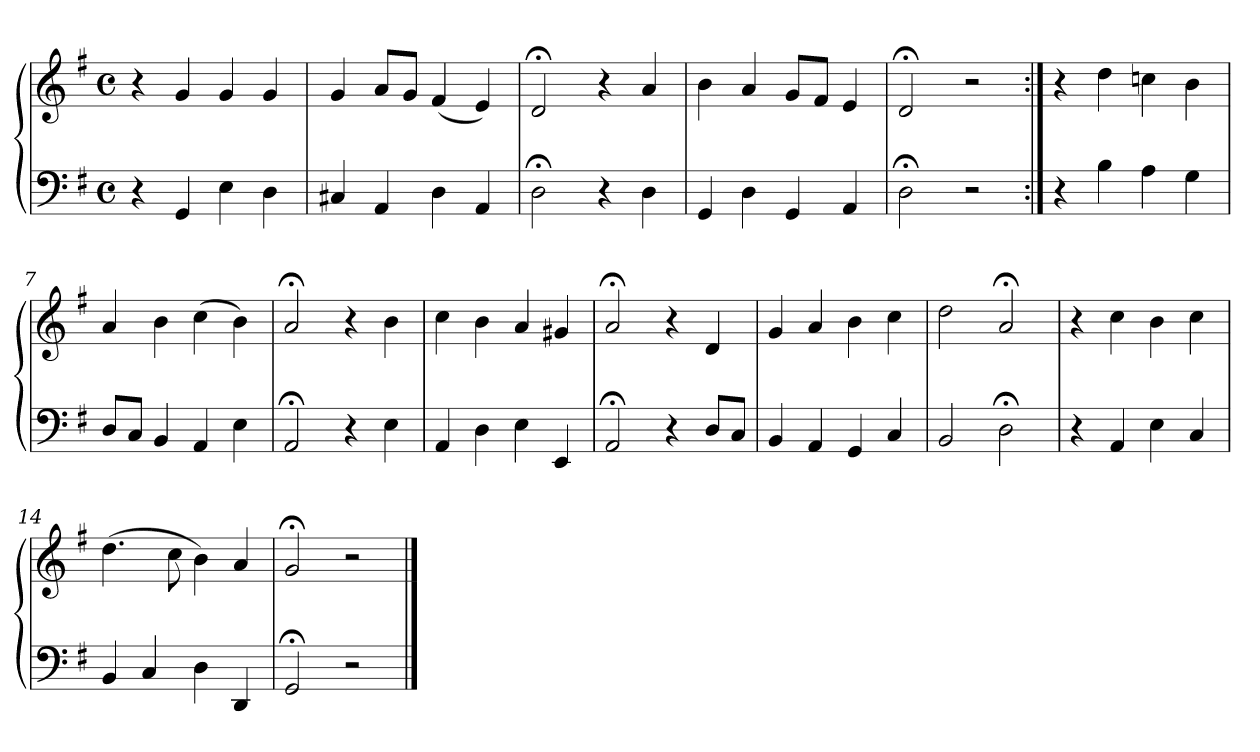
**kern	**kern
*part1	*part1
*staff2	*staff1
*clefF4	*clefG2
*k[f#]	*k[f#]
*M4/4	*M4/4
*met(c)	*met(c)
=1	=1
4r	4r
4GG	4g
4E	4g
4D	4g
=2	=2
4C#X	4g
4AA	8aL
.	8gJ
4D	(4f#
4AA	4e)
=3	=3
2D;<	2d;<
4r	4r
4D	4a
=4	=4
4GG	4b
4D	4a
4GG	8gL
.	8f#J
4AA	4e
=5	=5
2D;<	2d;<
2r	2r
=6:|!	=6:|!
4r	4r
4B	4dd
4A	4ccn
4G	4b
=7	=7
8DL	4a
8CJ	.
4BB	4b
4AA	(4cc
4E	4b)
!!LO:LB:g=z
=8	=8
2AA;<	2a;<
4r	4r
4E	4b
=9	=9
4AA	4cc
4D	4b
4E	4a
4EE	4g#X
=10	=10
2AA;<	2a;<
4r	4r
8DL	4d
8CJ	.
=11	=11
4BB	4g
4AA	4a
4GG	4b
4C	4cc
=12	=12
2BB	2dd
2D;<	2a;<
=13	=13
4r	4r
4AA	4cc
4E	4b
4C	4cc
=14	=14
4BB	(4.dd
4C	.
.	8cc
4D	4b)
4DD	4a
=15	=15
2GG;<	2g;<
2r	2r
==	==
*-	*-
